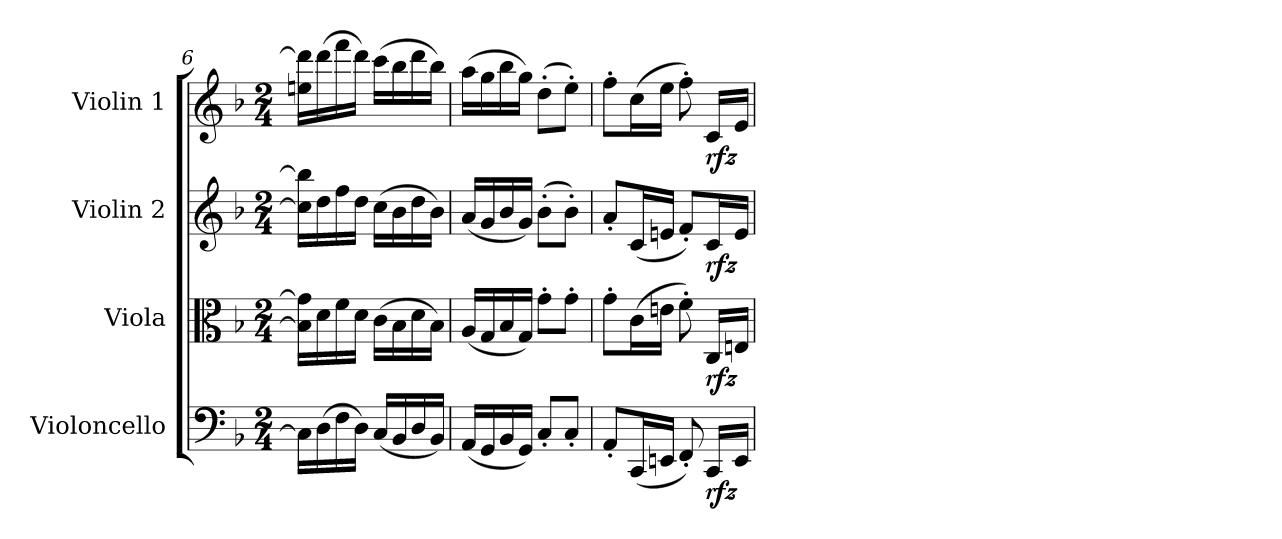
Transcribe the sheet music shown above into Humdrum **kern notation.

**kern	**dynam	**kern	**dynam	**kern	**dynam	**kern	**dynam
*part4	*part4	*part3	*part3	*part2	*part2	*part1	*part1
*staff4	*staff4	*staff3	*staff3	*staff2	*staff2	*staff1	*staff1
*I"Violoncello	*	*I"Viola	*	*I"Violin 2	*	*I"Violin 1	*
*I'Vc	*	*I'Vla	*	*I'Vln	*	*I'Vln	*
*clefF4	*	*clefC3	*	*clefG2	*	*clefG2	*
*k[b-]	*	*k[b-]	*	*k[b-]	*	*k[b-]	*
*M2/4	*	*M2/4	*	*M2/4	*	*M2/4	*
=6	=6	=6	=6	=6	=6	=6	=6
16C\LL]	.	16B-\] 16g\]LL	.	16cc\] 16bb-\]LL	.	16een\ 16ddd\]LL	.
(16D\	.	16d\	.	16dd\	.	(16ddd\	.
16F\	.	16f\	.	16ff\	.	16fff\	.
16D\JJ)	.	16d\JJ	.	16dd\JJ	.	16ddd\JJ)	.
(16C/LL	.	(16c\LL	.	(16cc\LL	.	(16ccc\LL	.
16BB-/	.	16B-\	.	16b-\	.	16bb-\	.
16D/	.	16d\	.	16dd\	.	16ddd\	.
16BB-/JJ)	.	16B-\JJ)	.	16b-\JJ)	.	16bb-\JJ)	.
!!LO:LB:g=z
=7	=7	=7	=7	=7	=7	=7	=7
(16AA/LL	.	(16A/LL	.	(16a/LL	.	(16aa\LL	.
16GG/	.	16G/	.	16g/	.	16gg\	.
16BB-/	.	16B-/	.	16b-/	.	16bb-\	.
16GG/JJ)	.	16G/JJ)	.	16g/JJ)	.	16gg\JJ)	.
8C'/L	.	8g'\L	.	(8b-'\L	.	(8dd'\L	.
8C'/J	.	8g'\J	.	8b-'\J)	.	8ee'\J)	.
!!LO:LB:g=z
=8	=8	=8	=8	=8	=8	=8	=8
8AA'/L	.	8g'\L	.	8a'/L	.	8ff'\L	.
(16CC/L	.	(16c\L	.	(16c/L	.	(16cc\L	.
16EEn/JJ	.	16en\JJ	.	16en/JJ	.	16ee\JJ	.
8FF'/)	.	8f'\)	.	8f'/L)	.	8ff'\)	.
!	!LO:DY:b	!	!LO:DY:b	!	!LO:DY:b	!	!LO:DY:b
16CC/LL	rfz	16C/LL	rfz	16c/L	rfz	16c/LL	rfz
16EE/JJ	.	16En/JJ	.	16e/JJ	.	16e/JJ	.
=	=	=	=	=	=	=	=
*-	*-	*-	*-	*-	*-	*-	*-
